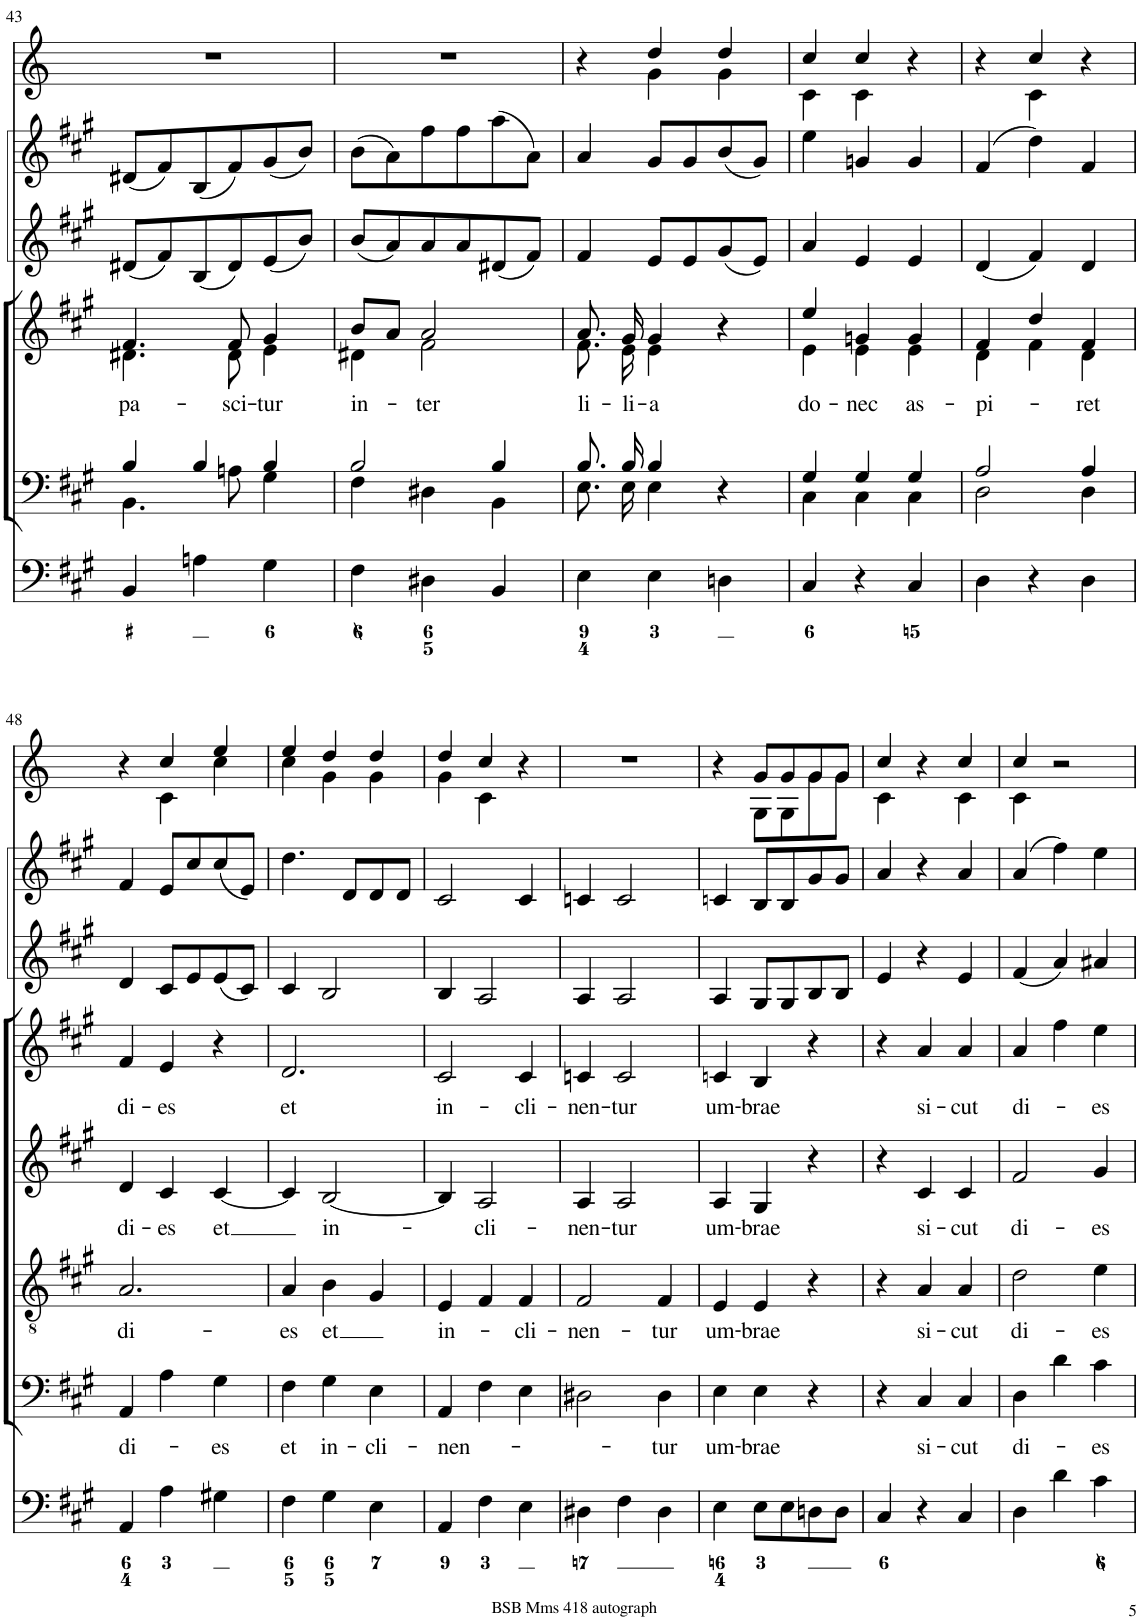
**kern	**kern	**text	**kern	**text	**kern	**text	**kern	**text	**kern	**kern	**kern
*part8	*part7	*part7	*part6	*part6	*part5	*part5	*part4	*part4	*part3	*part2	*part1
*staff8	*staff7	*staff7	*staff6	*staff6	*staff5	*staff5	*staff4	*staff4	*staff3	*staff2	*staff1
*I"Organ	*I"Voice	*	*I"Tenor	*	*I"Alto	*	*I"Voice	*	*I"Violin	*I"Violini	*I"Corni in A
*	*	*	*	*	*	*	*	*	*I'Vln	*I'Vln	*
!!LO:PB:g=z
*clefF4	*clefF4	*	*clefGv2	*	*clefG2	*	*clefG2	*	*clefG2	*clefG2	*clefG2
*	*	*	*	*	*	*	*	*	*	*	*Trd2c3
*k[f#c#g#]	*k[f#c#g#]	*	*k[f#c#g#]	*	*k[f#c#g#]	*	*k[f#c#g#]	*	*k[f#c#g#]	*k[f#c#g#]	*k[]
*M3/4	*M3/4	*	*M3/4	*	*M3/4	*	*M3/4	*	*M3/4	*M3/4	*M3/4
=43	=43	=43	=43	=43	=43	=43	=43	=43	=43	=43	=43
*	*^	*	*	*	*	*	*	*	*	*	*
!	!	!	!	!	!	!	!	!	!LO:LY:b	!	!	!
*	*	*	*	*	*	*	*	*^	*	*	*	*
4BB/	4B/	4.BB\	.	2.r	.	2.r	.	4.f#/	4.d#X\	pa-	(8d#X/L	(8d#X/L	2.r
.	.	.	.	.	.	.	.	.	.	.	8f#/)	8f#/)	.
4An\	4B/	.	.	.	.	.	.	.	.	.	(8B/	(8B/	.
!	!	!	!	!	!	!	!	!	!	!LO:LY:b	!	!	!
.	.	8An\	.	.	.	.	.	8f#/	8d#\	-sci-	8d#/)	8f#/)	.
!	!	!	!	!	!	!	!	!	!	!LO:LY:b	!	!	!
4G#\	4B/	4G#\	.	.	.	.	.	4g#/	4e\	-tur	(8e/	(8g#/	.
.	.	.	.	.	.	.	.	.	.	.	8b/J)	8b/J)	.
=44	=44	=44	=44	=44	=44	=44	=44	=44	=44	=44	=44	=44	=44
!	!	!	!	!	!	!	!	!	!	!LO:LY:b	!	!	!
4F#\	2B/	4F#\	.	2.r	.	2.r	.	8b/L	4d#X\	in-	(8b/L	(8b\L	2.r
.	.	.	.	.	.	.	.	8a/J	.	.	8a/)	8a\)	.
!	!	!	!	!	!	!	!	!	!	!LO:LY:b	!	!	!
4D#X\	.	4D#X\	.	.	.	.	.	2a/	2f#\	-ter	8a/	8ff#\	.
.	.	.	.	.	.	.	.	.	.	.	8a/	8ff#\	.
4BB/	4B/	4BB\	.	.	.	.	.	.	.	.	(8d#X/	(8aa\	.
.	.	.	.	.	.	.	.	.	.	.	8f#/J)	8a\J)	.
=45	=45	=45	=45	=45	=45	=45	=45	=45	=45	=45	=45	=45	=45
!	!	!	!	!	!	!	!	!	!	!LO:LY:b	!	!	!
*	*	*	*	*	*	*	*	*	*	*	*	*	*^
4E\	8.B/L	8.E\L	.	2.r	.	2.r	.	8.a/	8.f#\	li-	4f#/	4a/	4r	4ryy
!	!	!	!	!	!	!	!	!	!	!LO:LY:b	!	!	!	!
.	16B/Jk	16E\Jk	.	.	.	.	.	16g#/	16e\	-li-	.	.	.	.
!	!	!	!	!	!	!	!	!	!	!LO:LY:b	!	!	!	!
4E\	4B/	4E\	.	.	.	.	.	4g#/	4e\	-a	8e/L	8g#/L	4dd/	4g\
.	.	.	.	.	.	.	.	.	.	.	8e/	8g#/	.	.
4Dn\	4r	4ryy	.	.	.	.	.	4r	4ryy	.	(8g#/	(8b/	4dd/	4g\
.	.	.	.	.	.	.	.	.	.	.	8e/J)	8g#/J)	.	.
=46	=46	=46	=46	=46	=46	=46	=46	=46	=46	=46	=46	=46	=46	=46
!	!	!	!	!	!	!	!	!	!	!LO:LY:b	!	!	!	!
4C#/	4G#/	4C#\	.	2.r	.	2.r	.	4ee/	4e\	do-	4a/	4ee\	4cc/	4c\
!	!	!	!	!	!	!	!	!	!	!LO:LY:b	!	!	!	!
4r	4G#/	4C#\	.	.	.	.	.	4gn/	4e\	-nec	4e/	4gn/	4cc/	4c\
!	!	!	!	!	!	!	!	!	!	!LO:LY:b	!	!	!	!
4C#/	4G#/	4C#\	.	.	.	.	.	4g/	4e\	as-	4e/	4g/	4r	4ryy
=47	=47	=47	=47	=47	=47	=47	=47	=47	=47	=47	=47	=47	=47	=47
!	!	!	!	!	!	!	!	!	!	!LO:LY:b	!	!	!	!
4D\	2A/	2D\	.	2.r	.	2.r	.	4f#/	4d\	-pi-	(4d/	(4f#/	4r	4ryy
4r	.	.	.	.	.	.	.	4dd/	4f#\	.	4f#/)	4dd\)	4cc/	4c\
!	!	!	!	!	!	!	!	!	!	!LO:LY:b	!	!	!	!
4D\	4A/	4D\	.	.	.	.	.	4f#/	4d\	-ret	4d/	4f#/	4r	4ryy
!!LO:LB:g=z	!!
=48	=48	=48	=48	=48	=48	=48	=48	=48	=48	=48	=48	=48	=48	=48
!	!	!	!LO:LY:b	!	!LO:LY:b	!	!LO:LY:b	!	!	!LO:LY:b	!	!	!	!
*	*v	*v	*	*	*	*	*	*v	*v	*	*	*	*	*
4AA/	4AA/	di-	2.A/	di-	4d/	di-	4f#/	di-	4d/	4f#/	4r	4ryy
!	!	!	!	!	!	!LO:LY:b	!	!LO:LY:b	!	!	!	!
4A\	4A\	.	.	.	4c#/	-es	4e/	-es	8c#/L	8e/L	4cc/	4c\
.	.	.	.	.	.	.	.	.	8e/	8cc#/	.	.
!	!	!LO:LY:b	!	!	!	!LO:LY:b	!	!	!	!	!	!
4G#X\	4G#\	-es	.	.	[4c#/	et	4r	.	(8e/	(8cc#/	4ee/	4cc\
.	.	.	.	.	.	.	.	.	8c#/J)	8e/J)	.	.
=49	=49	=49	=49	=49	=49	=49	=49	=49	=49	=49	=49	=49
!	!	!LO:LY:b	!	!LO:LY:b	!	!	!	!LO:LY:b	!	!	!	!
4F#\	4F#\	et	4A/	-es	4c#/]	.	2.d/	et	4c#/	4.dd\	4ee/	4cc\
!	!	!LO:LY:b	!	!LO:LY:b	!	!LO:LY:b	!	!	!	!	!	!
4G#\	4G#\	in-	4B\	et	[2B/	in-	.	.	2B/	.	4dd/	4g\
.	.	.	.	.	.	.	.	.	.	8d/L	.	.
!	!	!LO:LY:b	!	!	!	!	!	!	!	!	!	!
4E\	4E\	-cli-	4G#/	.	.	.	.	.	.	8d/	4dd/	4g\
.	.	.	.	.	.	.	.	.	.	8d/J	.	.
=50	=50	=50	=50	=50	=50	=50	=50	=50	=50	=50	=50	=50
!	!	!LO:LY:b	!	!LO:LY:b	!	!	!	!LO:LY:b	!	!	!	!
4AA/	4AA/	-nen-	4E/	in-	4B/]	.	2c#/	in-	4B/	2c#/	4dd/	4g\
!	!	!	!	!	!	!LO:LY:b	!	!	!	!	!	!
4F#\	4F#\	.	4F#/	.	2A/	-cli-	.	.	2A/	.	4cc/	4c\
!	!	!	!	!LO:LY:b	!	!	!	!LO:LY:b	!	!	!	!
4E\	4E\	.	4F#/	-cli-	.	.	4c#/	-cli-	.	4c#/	4r	4ryy
=51	=51	=51	=51	=51	=51	=51	=51	=51	=51	=51	=51	=51
!	!	!	!	!LO:LY:b	!	!LO:LY:b	!	!LO:LY:b	!	!	!	!
*	*	*	*	*	*	*	*	*	*	*	*v	*v
4D#X\	2D#X\	.	2F#/	-nen-	4A/	-nen-	4cn/	-nen-	4A/	4cn/	2.r
!	!	!	!	!	!	!LO:LY:b	!	!LO:LY:b	!	!	!
4F#\	.	.	.	.	2A/	-tur	2c/	-tur	2A/	2c/	.
!	!	!LO:LY:b	!	!LO:LY:b	!	!	!	!	!	!	!
4D#\	4D#\	-tur	4F#/	-tur	.	.	.	.	.	.	.
=52	=52	=52	=52	=52	=52	=52	=52	=52	=52	=52	=52
!	!	!LO:LY:b	!	!LO:LY:b	!	!LO:LY:b	!	!LO:LY:b	!	!	!
*	*	*	*	*	*	*	*	*	*	*	*^
4E\	4E\	um-	4E/	um-	4A/	um-	4cn/	um-	4A/	4cn/	4r	4ryy
!	!	!LO:LY:b	!	!LO:LY:b	!	!LO:LY:b	!	!LO:LY:b	!	!	!	!
8E\L	4E\	-brae	4E/	-brae	4G#/	-brae	4B/	-brae	8G#/L	8B/L	8g/L	8G\L
8E\	.	.	.	.	.	.	.	.	8G#/	8B/	8g/	8G\
8Dn\	4r	.	4r	.	4r	.	4r	.	8B/	8g#/	8g/	8g\
8D\J	.	.	.	.	.	.	.	.	8B/J	8g#/J	8g/J	8g\J
=53	=53	=53	=53	=53	=53	=53	=53	=53	=53	=53	=53	=53
4C#/	4r	.	4r	.	4r	.	4r	.	4e/	4a/	4cc/	4c\
!	!	!LO:LY:b	!	!LO:LY:b	!	!LO:LY:b	!	!LO:LY:b	!	!	!	!
4r	4C#/	si-	4A/	si-	4c#/	si-	4a/	si-	4r	4r	4r	4ryy
!	!	!LO:LY:b	!	!LO:LY:b	!	!LO:LY:b	!	!LO:LY:b	!	!	!	!
4C#/	4C#/	-cut	4A/	-cut	4c#/	-cut	4a/	-cut	4e/	4a/	4cc/	4c\
=54	=54	=54	=54	=54	=54	=54	=54	=54	=54	=54	=54	=54
!	!	!LO:LY:b	!	!LO:LY:b	!	!LO:LY:b	!	!LO:LY:b	!	!	!	!
4D\	4D\	di-	2d\	di-	2f#/	di-	4a/	di-	(4f#/	(4a/	4cc/	4c\
4d\	4d\	.	.	.	.	.	4ff#\	.	4a/)	4ff#\)	2r	2ryy
!	!	!LO:LY:b	!	!LO:LY:b	!	!LO:LY:b	!	!LO:LY:b	!	!	!	!
4c#\	4c#\	-es	4e\	-es	4g#/	-es	4ee\	-es	4a#X/	4ee\	.	.
*	*	*	*	*	*	*	*	*	*	*	*v	*v
=	=	=	=	=	=	=	=	=	=	=	=
*-	*-	*-	*-	*-	*-	*-	*-	*-	*-	*-	*-
